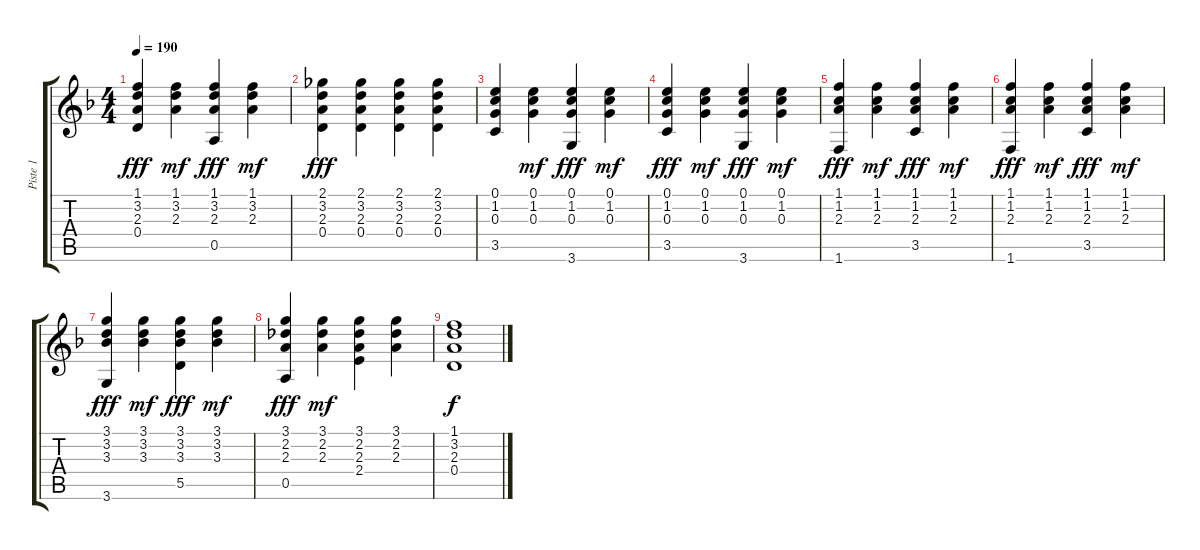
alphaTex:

\track ("Piste 1" "Piste 1") {instrument acousticguitarsteel}
\staff {score tabs}
\tuning (E4 B3 G3 D3 A2 E2) {hide}
\ts (4 4)
\tempo 190
\clef g2
\ks dminor
(1.1 3.2 2.3 0.4).4{dy fff} (1.1 3.2 2.3).4{dy mf} (1.1 3.2 2.3 0.5).4{dy fff} (1.1 3.2 2.3).4{dy mf} |
(2.1 3.2 2.3 0.4).4{dy fff} (2.1 3.2 2.3 0.4).4 (2.1 3.2 2.3 0.4).4 (2.1 3.2 2.3 0.4).4 |
(0.1 1.2 0.3 3.5).4 (0.1 1.2 0.3).4{dy mf} (0.1 1.2 0.3 3.6).4{dy fff} (0.1 1.2 0.3).4{dy mf} |
(0.1 1.2 0.3 3.5).4{dy fff} (0.1 1.2 0.3).4{dy mf} (0.1 1.2 0.3 3.6).4{dy fff} (0.1 1.2 0.3).4{dy mf} |
(1.1 1.2 2.3 1.6).4{dy fff volume 0} (1.1 1.2 2.3).4{dy mf} (1.1 1.2 2.3 3.5).4{dy fff} (1.1 1.2 2.3).4{dy mf} |
(1.1 1.2 2.3 1.6).4{dy fff} (1.1 1.2 2.3).4{dy mf} (1.1 1.2 2.3 3.5).4{dy fff} (1.1 1.2 2.3).4{dy mf} |
(3.1 3.2 3.3 3.6).4{dy fff} (3.1 3.2 3.3).4{dy mf} (3.1 3.2 3.3 5.5).4{dy fff} (3.1 3.2 3.3).4{dy mf} |
(3.1 2.2 2.3 0.5).4{dy fff} (3.1 2.2 2.3).4{dy mf} (3.1 2.2 2.3 2.4).4 (3.1 2.2 2.3).4 |
(1.1 3.2 2.3 0.4).1{dy f}
